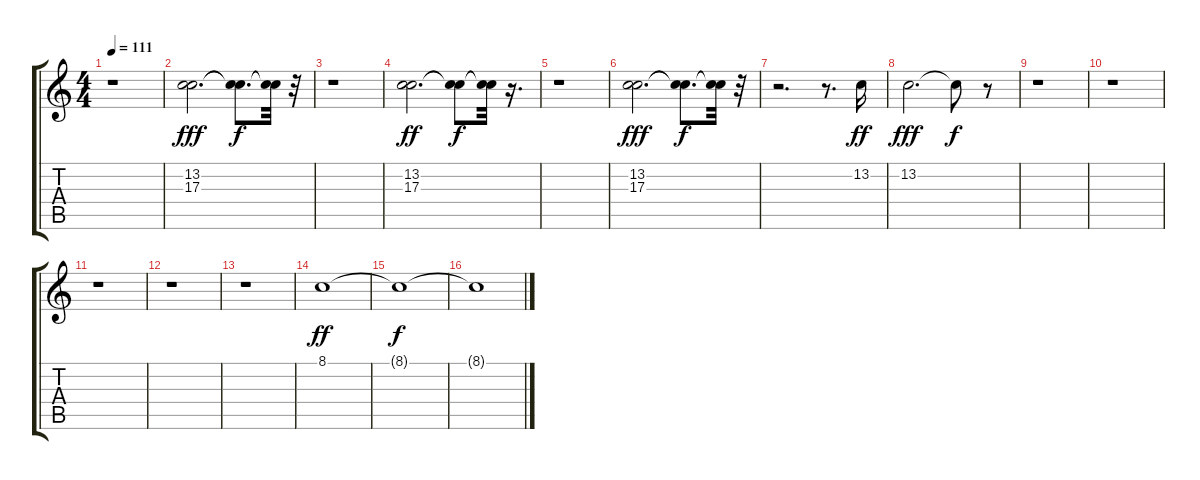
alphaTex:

\track "" {instrument synthstrings1}
\staff {score tabs}
\tuning (E4 B3 G3 D3 A2 E2) {hide}
\ts (4 4)
\tempo 111
\clef g2
\ks c
r.1{dy f} |
(13.2 17.3).2{d dy fff} (13.2{t} 17.3{t}).8{d dy f} (13.2{t} 17.3{t}).32 r.32 |
r.1 |
(13.2 17.3).2{d dy ff} (13.2{t} 17.3{t}).8{dy f} (13.2{t} 17.3{t}).32 r.16{d} |
r.1 |
(13.2 17.3).2{d dy fff} (13.2{t} 17.3{t}).8{d dy f} (13.2{t} 17.3{t}).32 r.32 |
r.2{d} r.8{d} 13.2.16{dy ff} |
13.2.2{d dy fff} 13.2{t}.8{dy f} r.8 |
r.1 |
r.1 |
r.1 |
r.1 |
r.1 |
8.1.1{dy ff} |
8.1{t}.1{dy f} |
8.1{t}.1
